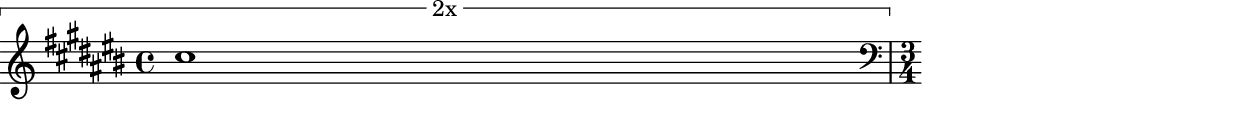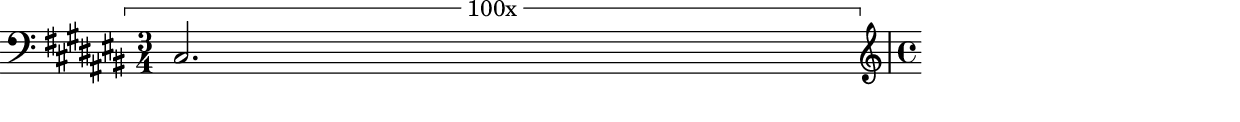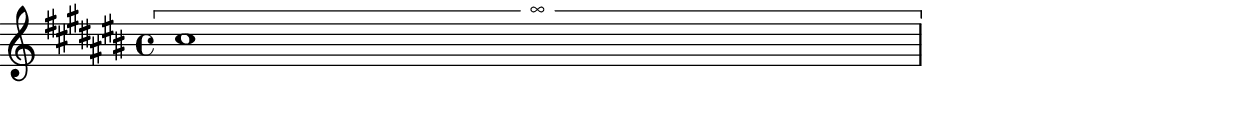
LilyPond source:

%% Generated by lilypond-book
%% Options: [exampleindent=10.16\mm,indent=0\mm,line-width=160\mm,paper-height=845.047\pt,paper-width=597.508\pt,papersize='(cons (* 597.508 pt) (* 845.047 pt))]
\include "lilypond-book-preamble.ly"


% ****************************************************************
% Start cut-&-pastable-section
% ****************************************************************

#(ly:set-option 'eps-box-padding 3.000000)



\paper {
  #(set-paper-size '(cons (* 597.508 pt) (* 845.047 pt)))
  indent = 0\mm
  line-width = 160\mm
  % offset the left padding, also add 1mm as lilypond creates cropped
  % images with a little space on the right
  line-width = #(- line-width (* mm  3.000000) (* mm 1))
}

\layout {
  
}




% ****************************************************************
% ly snippet:
% ****************************************************************
\sourcefilename "/lilypond-2.27.0/input/regression/measure-spanner-spacing-pair.ly"
\sourcefileline 0
\version "2.21.0"

\header {
  texidoc="
The ends of measure spanners may be aligned in various ways.
"
}

\new Staff {
  \key cis \major
  \tweak text #"2x"
  \startMeasureSpanner cis''1\stopMeasureSpanner
  \break
  \time 3/4
  \clef bass
  \tweak text #"100x"
  \tweak spacing-pair #'(key-signature . clef)
  \startMeasureSpanner cis2.\stopMeasureSpanner
  \break
  \time 4/4
  \clef treble
  \tweak text \markup \char ##x221E
  \tweak spacing-pair #'(time-signature . clef)
  \startMeasureSpanner cis''1\stopMeasureSpanner
}

\layout {
  \context {
    \Staff
    \consists "Measure_spanner_engraver"
  }
}



% ****************************************************************
% end ly snippet
% ****************************************************************
